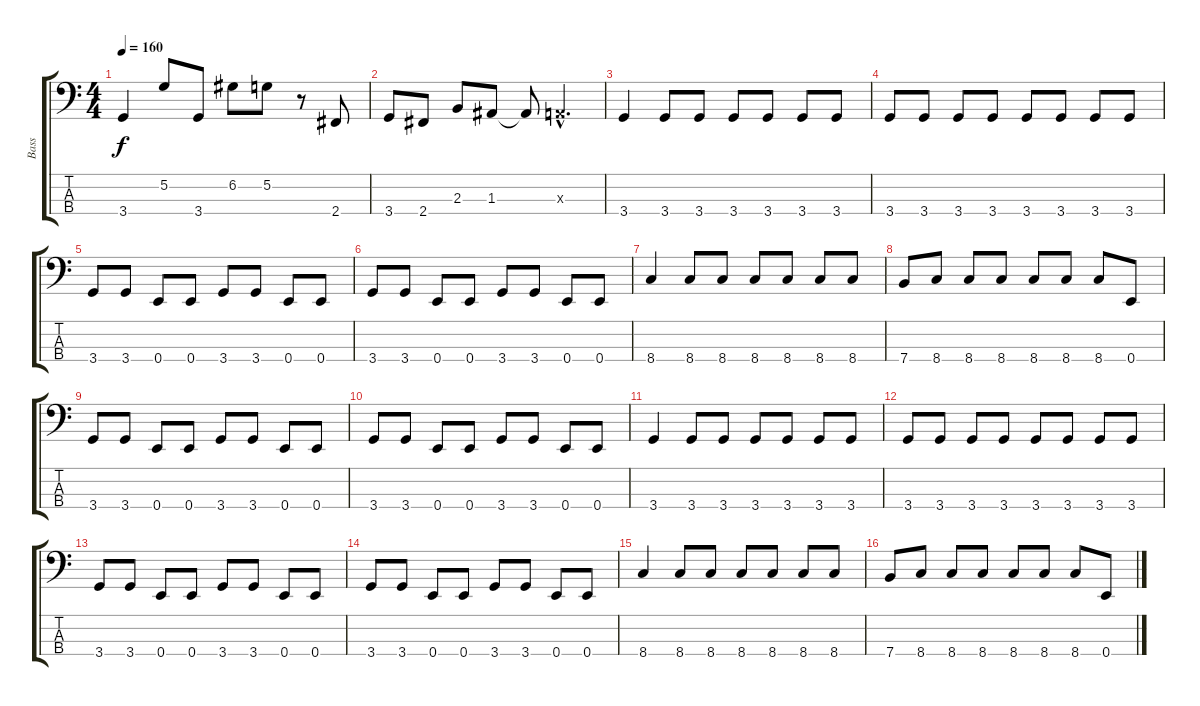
\track ("Bass" "Bass") {instrument electricbassfinger}
\staff {score tabs}
\tuning (G2 D2 A1 E1) {hide}
\ts (4 4)
\tempo 160
\clef f4
\ks c
3.4.4{dy f} 5.2.8 3.4.8 6.2.8 5.2.8 r.8 2.4.8 |
3.4.8 2.4.8 2.3.8 1.3.8 1.3{t}.8 0.3{hac x}.4{d} |
3.4.4 3.4.8 3.4.8 3.4.8 3.4.8 3.4.8 3.4.8 |
3.4.8 3.4.8 3.4.8 3.4.8 3.4.8 3.4.8 3.4.8 3.4.8 |
3.4.8 3.4.8 0.4.8 0.4.8 3.4.8 3.4.8 0.4.8 0.4.8 |
3.4.8 3.4.8 0.4.8 0.4.8 3.4.8 3.4.8 0.4.8 0.4.8 |
8.4.4 8.4.8 8.4.8 8.4.8 8.4.8 8.4.8 8.4.8 |
7.4.8 8.4.8 8.4.8 8.4.8 8.4.8 8.4.8 8.4.8 0.4.8 |
3.4.8 3.4.8 0.4.8 0.4.8 3.4.8 3.4.8 0.4.8 0.4.8 |
3.4.8 3.4.8 0.4.8 0.4.8 3.4.8 3.4.8 0.4.8 0.4.8 |
3.4.4 3.4.8 3.4.8 3.4.8 3.4.8 3.4.8 3.4.8 |
3.4.8 3.4.8 3.4.8 3.4.8 3.4.8 3.4.8 3.4.8 3.4.8 |
3.4.8 3.4.8 0.4.8 0.4.8 3.4.8 3.4.8 0.4.8 0.4.8 |
3.4.8 3.4.8 0.4.8 0.4.8 3.4.8 3.4.8 0.4.8 0.4.8 |
8.4.4 8.4.8 8.4.8 8.4.8 8.4.8 8.4.8 8.4.8 |
7.4.8 8.4.8 8.4.8 8.4.8 8.4.8 8.4.8 8.4.8 0.4.8
